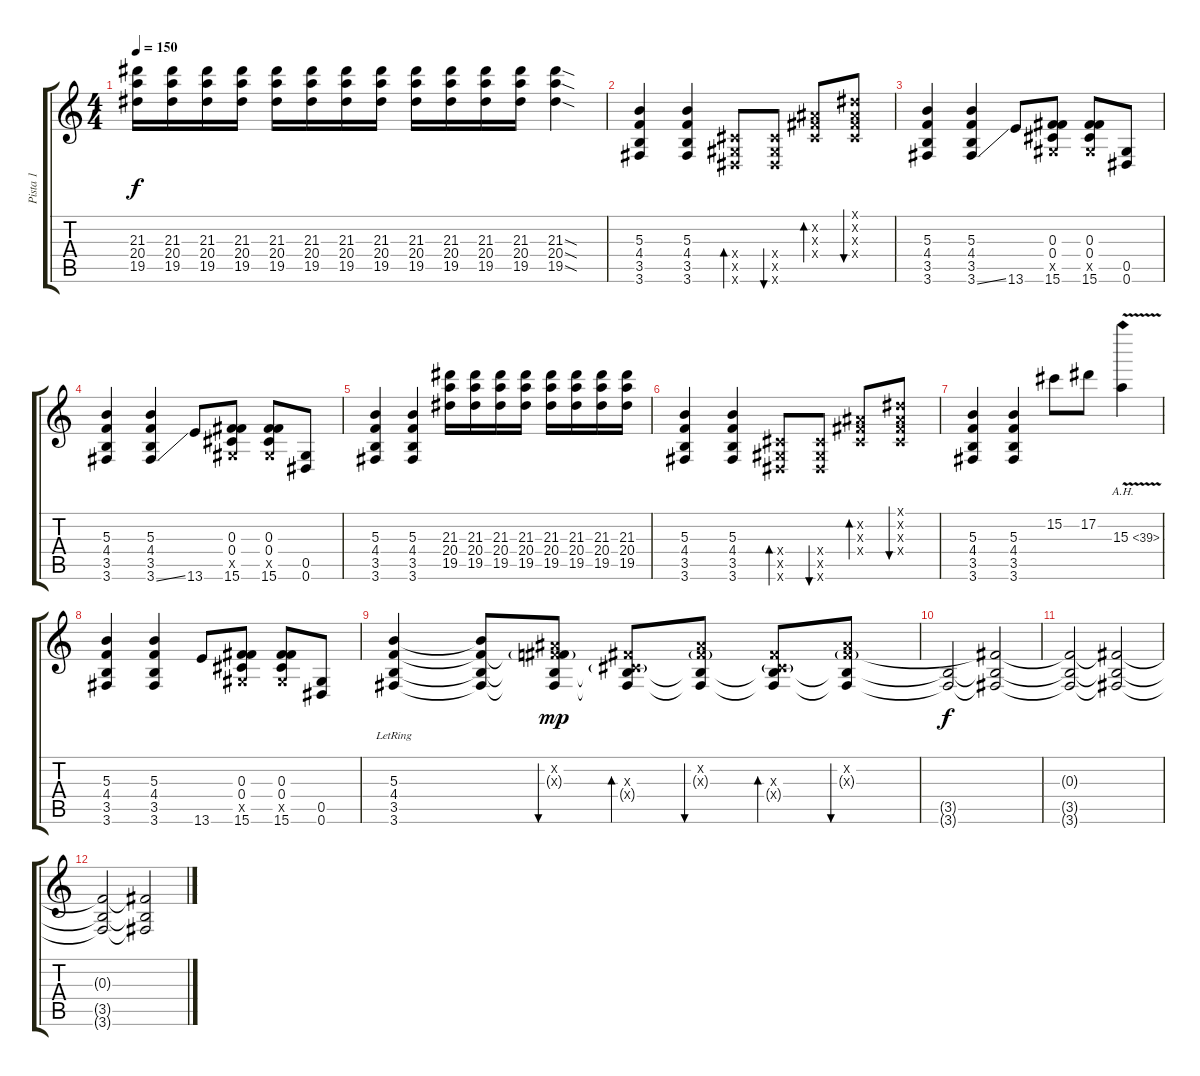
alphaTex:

\track ("Pista 1" "Pista 1") {instrument distortionguitar}
\staff {score tabs}
\tuning (Eb4 Bb3 Gb3 Db3 Ab2 Eb2) {hide}
\ts (4 4)
\tempo 150
\clef g2
\ks c
(21.3 20.4 19.5).16{dy f} (21.3 20.4 19.5).16 (21.3 20.4 19.5).16 (21.3 20.4 19.5).16 (21.3 20.4 19.5).16 (21.3 20.4 19.5).16 (21.3 20.4 19.5).16 (21.3 20.4 19.5).16 (21.3 20.4 19.5).16 (21.3 20.4 19.5).16 (21.3 20.4 19.5).16 (21.3 20.4 19.5).16 (21.3{sod} 20.4{sod} 19.5{sod}).4 |
(5.3 4.4 3.5 3.6).4 (5.3 4.4 3.5 3.6).4 (0.4{x} 0.5{x} 0.6{x}).8{bd 60} (0.4{x} 0.5{x} 0.6{x}).8{bu 60} (0.2{x} 0.3{x} 0.4{x}).8{bd 60} (0.1{x} 0.2{x} 0.3{x} 0.4{x}).8{bu 60} |
(5.3 4.4 3.5 3.6).4 (5.3 4.4 3.5 3.6{ss}).4 13.6.8 (0.3 0.4 0.5{x} 15.6).8 (0.3 0.4 0.5{x} 15.6).8 (0.5 0.6).8 |
(5.3 4.4 3.5 3.6).4 (5.3 4.4 3.5 3.6{ss}).4 13.6.8 (0.3 0.4 0.5{x} 15.6).8 (0.3 0.4 0.5{x} 15.6).8 (0.5 0.6).8 |
(5.3 4.4 3.5 3.6).4 (5.3 4.4 3.5 3.6).4 (21.3 20.4 19.5).16 (21.3 20.4 19.5).16 (21.3 20.4 19.5).16 (21.3 20.4 19.5).16 (21.3 20.4 19.5).16 (21.3 20.4 19.5).16 (21.3 20.4 19.5).16 (21.3 20.4 19.5).16 |
(5.3 4.4 3.5 3.6).4 (5.3 4.4 3.5 3.6).4 (0.4{x} 0.5{x} 0.6{x}).8{bd 60} (0.4{x} 0.5{x} 0.6{x}).8{bu 60} (0.2{x} 0.3{x} 0.4{x}).8{bd 60} (0.1{x} 0.2{x} 0.3{x} 0.4{x}).8{bu 60} |
(5.3 4.4 3.5 3.6).4 (5.3 4.4 3.5 3.6).4 15.2.8 17.2.8 15.3{ah 24 v}.4 |
(5.3 4.4 3.5 3.6).4 (5.3 4.4 3.5 3.6).4 13.6.8 (0.3 0.4 0.5{x} 15.6).8 (0.3 0.4 0.5{x} 15.6).8 (0.5 0.6).8 |
(5.3 4.4 3.5{lr} 3.6).4 (5.3{t} 4.4{t} 3.5{t} 3.6{t}).8 (0.2{x} 0.3{g x} 4.4{t} 3.5{t} 3.6{t}).8{bu 60 dy mp} (0.3{x} 0.4{g x} 3.5{t} 3.6{t}).8{bd 60} (0.2{x} 0.3{g x} 3.5{t} 3.6{t}).8{bu 60} (0.3{x} 0.4{g x} 3.5{t} 3.6{t}).8{bd 60} (0.2{x} 0.3{g x} 3.5{t} 3.6{t}).8{bu 60} |
(3.5{t} 3.6{t}).2{dy f} (0.3{t} 3.5{t} 3.6{t}).2 |
(0.3{t} 3.5{t} 3.6{t}).2 (0.3{t} 3.5{t} 3.6{t}).2 |
(0.3{t} 3.5{t} 3.6{t}).2 (0.3{t} 3.5{t} 3.6{t}).2
